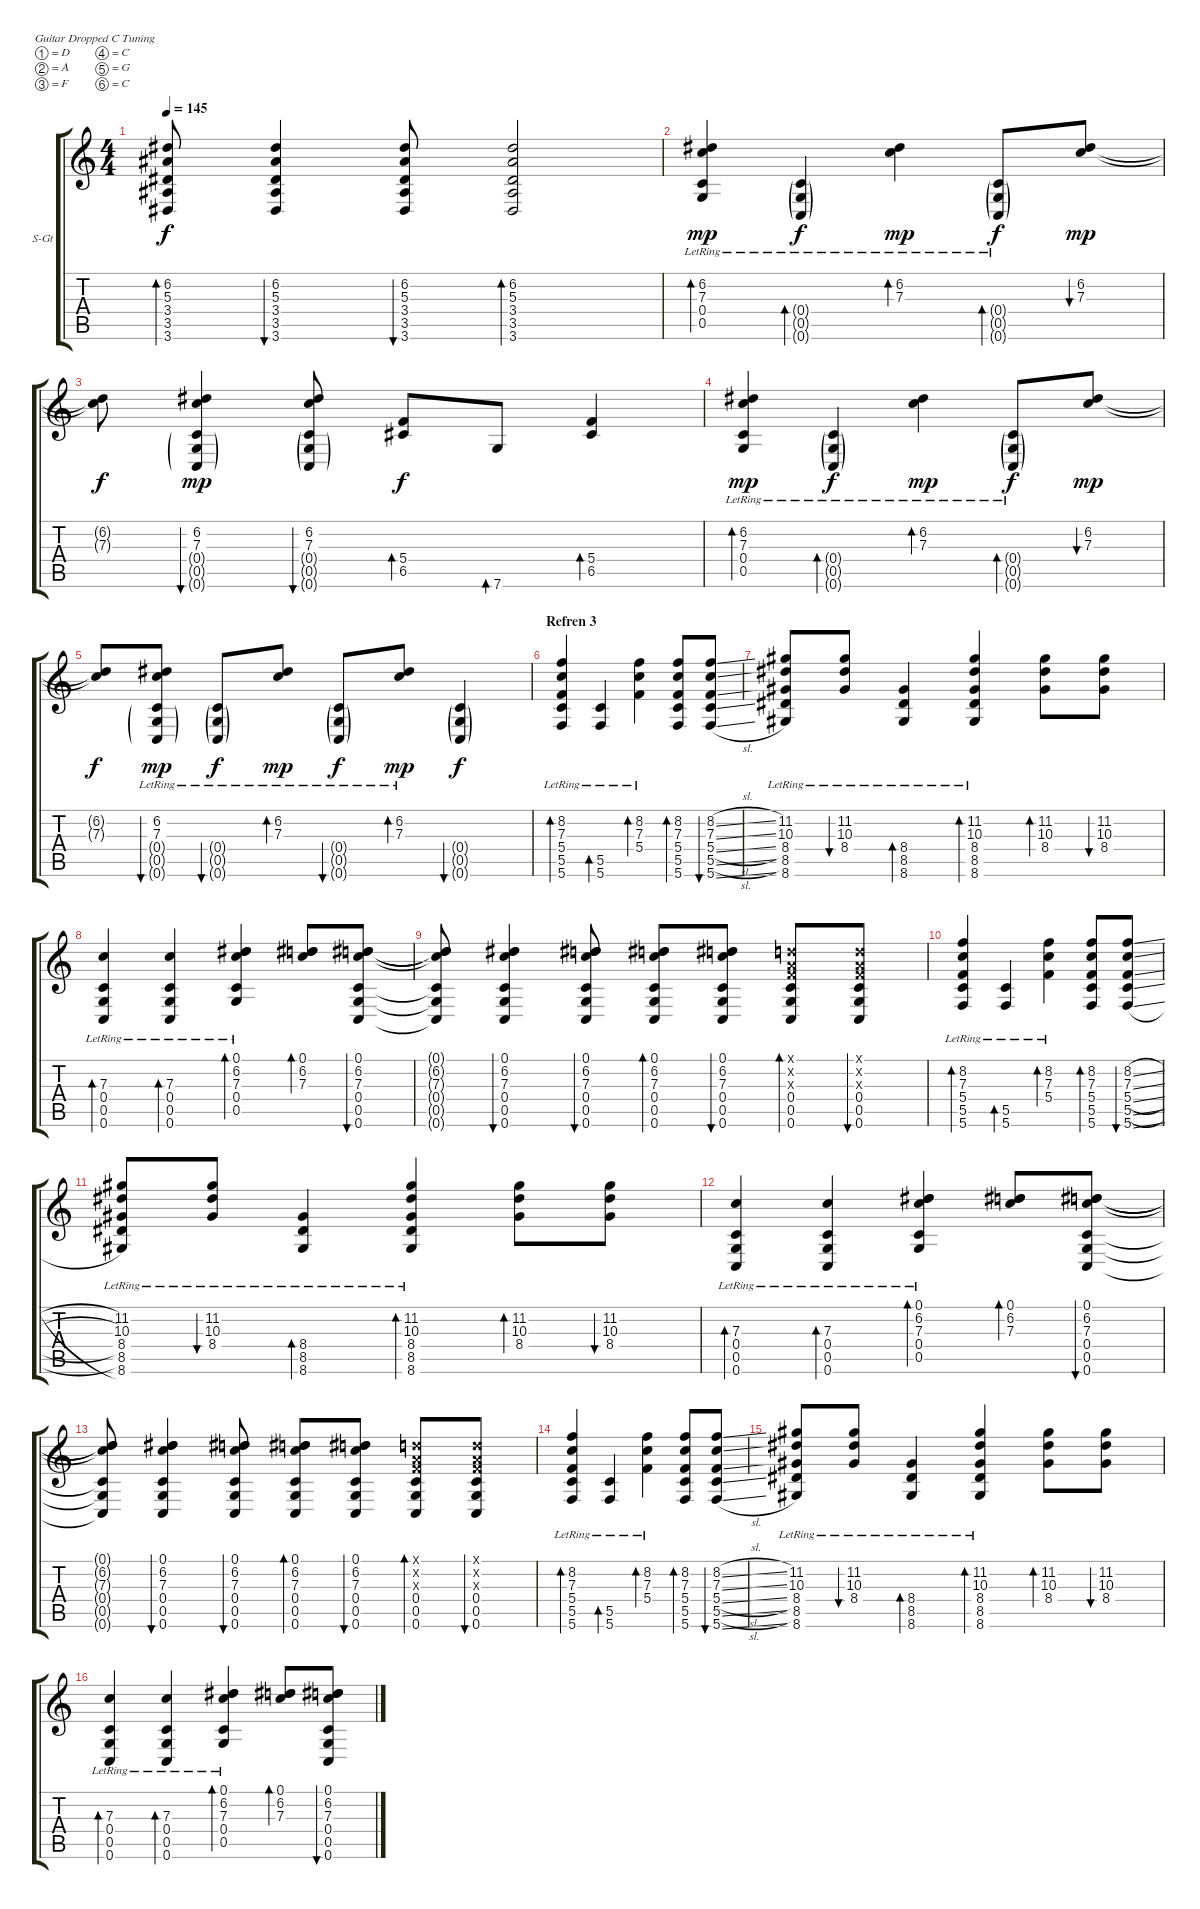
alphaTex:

\bracketExtendMode groupsimilarinstruments
\firstSystemTrackNameOrientation horizontal
\otherSystemsTrackNameOrientation horizontal
\track ("Gitara 1" "S-Gt") {instrument acousticguitarsteel}
\staff {score tabs}
\tuning (D4 A3 F3 C3 G2 C2)
\ts (4 4)
\tempo 145
\clef g2
\ks c
(6.2 5.3 3.4 3.5 3.6).8{bd 60 dy f} (6.2 5.3 3.4 3.5 3.6).4{bu 60} (6.2 5.3 3.4 3.5 3.6).8{bu 60} (6.2 5.3 3.4 3.5 3.6).2{bd 60} |
(6.2{lr} 7.3{lr} 0.4 0.5).4{bd 240 dy mp} (0.4{g lr} 0.5{g lr} 0.6{g lr}).4{bd 240 dy f} (6.2{lr} 7.3{lr}).4{bd 240 dy mp} (0.4{g lr} 0.5{g lr} 0.6{g lr}).8{bd 240 dy f} (6.2 7.3).8{bu 240 dy mp} |
(6.2{t} 7.3{t}).8{dy f} (6.2 7.3 0.4{g} 0.5{g} 0.6{g}).4{bu 240 dy mp} (6.2 7.3 0.4{g} 0.5{g} 0.6{g}).8{bu 240} (5.4 6.5).8{bd 240 dy f} 7.6.8{bd 240} (5.4 6.5).4{bd 240} |
(6.2{lr} 7.3{lr} 0.4 0.5).4{bd 240 dy mp} (0.4{g lr} 0.5{g lr} 0.6{g lr}).4{bd 240 dy f} (6.2{lr} 7.3{lr}).4{bd 240 dy mp} (0.4{g lr} 0.5{g lr} 0.6{g lr}).8{bd 240 dy f} (6.2 7.3).8{bu 240 dy mp} |
(6.2{t} 7.3{t}).8{dy f} (6.2{lr} 7.3{lr} 0.4{g} 0.5{g} 0.6{g}).8{bu 240 dy mp} (0.4{g lr} 0.5{g lr} 0.6{g lr}).8{bu 240 dy f} (6.2 7.3{lr}).8{bd 240 dy mp} (0.4{g lr} 0.5{g lr} 0.6{g lr}).8{bu 240 dy f} (6.2{lr} 7.3{lr}).8{bd 240 dy mp} (0.4{g} 0.5{g} 0.6{g}).4{bu 240 dy f} |
\section ("" "Refren 3")
(8.2 7.3{lr} 5.4{lr} 5.5{lr} 5.6{lr}).4{bd 60} (5.5{lr} 5.6{lr}).4{bd 240} (8.2{lr} 7.3{lr} 5.4{lr}).4{bd 240} (8.2 7.3 5.4 5.5 5.6).8{bd 120} (8.2{sl} 7.3{sl} 5.4{sl} 5.5{sl} 5.6{sl}).8{bu 120} |
(11.2{lr} 10.3{lr} 8.4{lr} 8.5{lr} 8.6{lr}).8 (11.2 10.3{lr} 8.4{lr}).8{bu 120} (8.4{lr} 8.5{lr} 8.6{lr}).4{bd 120} (11.2{lr} 10.3{lr} 8.4{lr} 8.5{lr} 8.6{lr}).4{bd 120} (11.2 10.3 8.4).8{bd 120} (11.2 10.3 8.4).8{bu 120} |
(7.3 0.4{lr} 0.5{lr} 0.6{lr}).4{bd 120} (7.3 0.4{lr} 0.5{lr} 0.6{lr}).4{bd 120} (0.1{lr} 6.2{lr} 7.3{lr} 0.4{lr} 0.5{lr}).4{bd 120} (0.1 6.2 7.3).8{bd 120} (0.1 6.2 7.3 0.4 0.5 0.6).8{bu 120} |
(0.1{t} 6.2{t} 7.3{t} 0.4{t} 0.5{t} 0.6{t}).8 (0.1 6.2 7.3 0.4 0.5 0.6).4{bu 120} (0.1 6.2 7.3 0.4 0.5 0.6).8{bu 120} (0.1 6.2 7.3 0.4 0.5 0.6).8{bd 60} (0.1 6.2 7.3 0.4 0.5 0.6).8{bu 60} (0.1{x} 0.2{x} 0.3{x} 0.4 0.5 0.6).8{bd 30} (0.1{x} 0.2{x} 0.3{x} 0.4 0.5 0.6).8{bu 30} |
(8.2 7.3{lr} 5.4{lr} 5.5{lr} 5.6{lr}).4{bd 60} (5.5{lr} 5.6{lr}).4{bd 240} (8.2{lr} 7.3{lr} 5.4{lr}).4{bd 240} (8.2 7.3 5.4 5.5 5.6).8{bd 120} (8.2{sl} 7.3{sl} 5.4{sl} 5.5{sl} 5.6{sl}).8{bu 120} |
(11.2{lr} 10.3{lr} 8.4{lr} 8.5{lr} 8.6{lr}).8 (11.2 10.3{lr} 8.4{lr}).8{bu 120} (8.4{lr} 8.5{lr} 8.6{lr}).4{bd 120} (11.2{lr} 10.3{lr} 8.4{lr} 8.5{lr} 8.6{lr}).4{bd 120} (11.2 10.3 8.4).8{bd 120} (11.2 10.3 8.4).8{bu 120} |
(7.3 0.4{lr} 0.5{lr} 0.6{lr}).4{bd 120} (7.3 0.4{lr} 0.5{lr} 0.6{lr}).4{bd 120} (0.1{lr} 6.2{lr} 7.3{lr} 0.4{lr} 0.5{lr}).4{bd 120} (0.1 6.2 7.3).8{bd 120} (0.1 6.2 7.3 0.4 0.5 0.6).8{bu 120} |
(0.1{t} 6.2{t} 7.3{t} 0.4{t} 0.5{t} 0.6{t}).8 (0.1 6.2 7.3 0.4 0.5 0.6).4{bu 120} (0.1 6.2 7.3 0.4 0.5 0.6).8{bu 120} (0.1 6.2 7.3 0.4 0.5 0.6).8{bd 60} (0.1 6.2 7.3 0.4 0.5 0.6).8{bu 60} (0.1{x} 0.2{x} 0.3{x} 0.4 0.5 0.6).8{bd 30} (0.1{x} 0.2{x} 0.3{x} 0.4 0.5 0.6).8{bu 30} |
(8.2 7.3{lr} 5.4{lr} 5.5{lr} 5.6{lr}).4{bd 60} (5.5{lr} 5.6{lr}).4{bd 240} (8.2{lr} 7.3{lr} 5.4{lr}).4{bd 240} (8.2 7.3 5.4 5.5 5.6).8{bd 120} (8.2{sl} 7.3{sl} 5.4{sl} 5.5{sl} 5.6{sl}).8{bu 120} |
(11.2{lr} 10.3{lr} 8.4{lr} 8.5{lr} 8.6{lr}).8 (11.2 10.3{lr} 8.4{lr}).8{bu 120} (8.4{lr} 8.5{lr} 8.6{lr}).4{bd 120} (11.2{lr} 10.3{lr} 8.4{lr} 8.5{lr} 8.6{lr}).4{bd 120} (11.2 10.3 8.4).8{bd 120} (11.2 10.3 8.4).8{bu 120} |
(7.3 0.4{lr} 0.5{lr} 0.6{lr}).4{bd 120} (7.3 0.4{lr} 0.5{lr} 0.6{lr}).4{bd 120} (0.1{lr} 6.2{lr} 7.3{lr} 0.4{lr} 0.5{lr}).4{bd 120} (0.1 6.2 7.3).8{bd 120} (0.1 6.2 7.3 0.4 0.5 0.6).8{bu 120}
